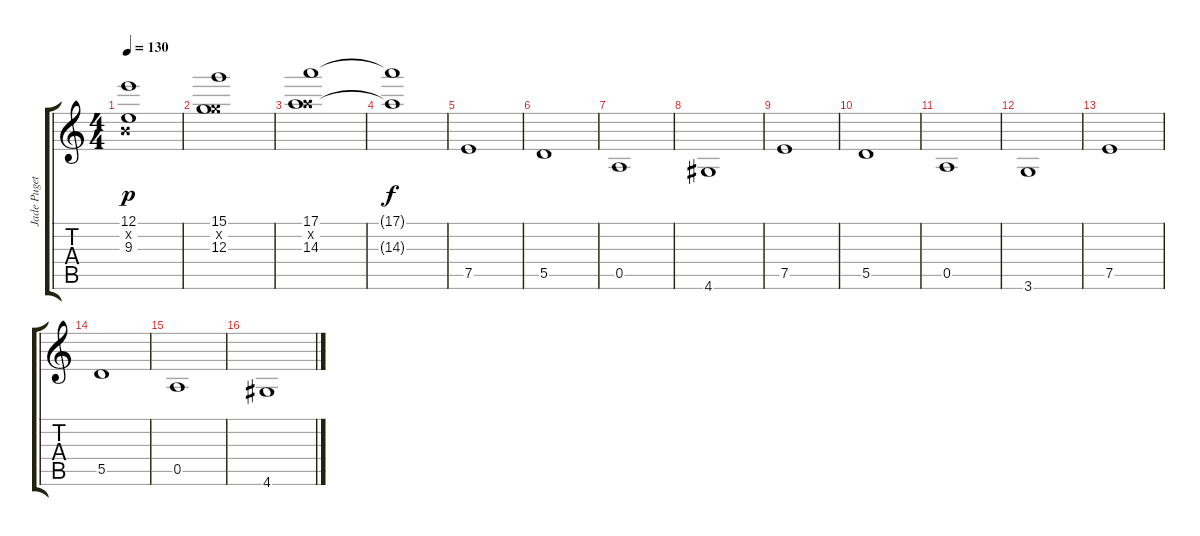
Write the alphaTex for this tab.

\track ("Jade Puget" "Jade Puget") {instrument distortionguitar}
\staff {score tabs}
\tuning (E4 B3 G3 D3 A2 E2) {hide}
\ts (4 4)
\tempo 130
\clef g2
\ks c
(12.1 0.2{x} 9.3).1{dy p} |
(15.1 8.2{x} 12.3).1 |
(17.1 10.2{x} 14.3).1 |
(17.1{t} 14.3{t}).1{dy f} |
7.5.1 |
5.5.1 |
0.5.1 |
4.6.1 |
7.5.1 |
5.5.1 |
0.5.1 |
3.6.1 |
7.5.1 |
5.5.1 |
0.5.1 |
4.6.1
